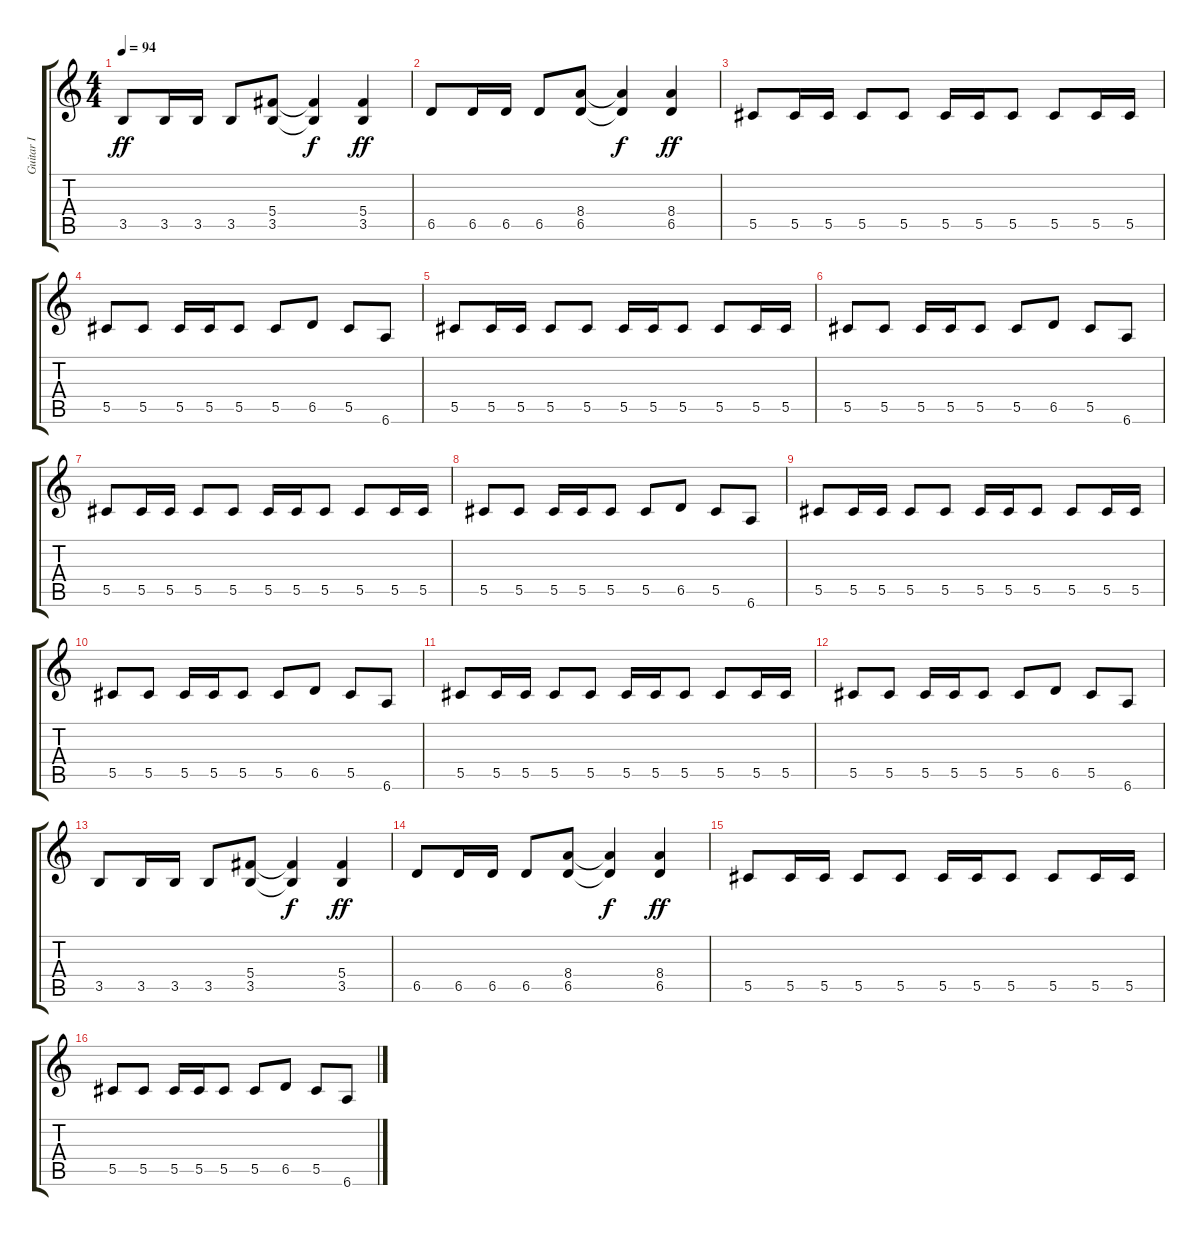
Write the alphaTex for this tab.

\track ("Guitar I" "Guitar I") {instrument distortionguitar}
\staff {score tabs}
\tuning (Eb4 Bb3 Gb3 Db3 Ab2 Eb2) {hide}
\ts (4 4)
\tempo 94
\clef g2
\ks c
3.5.8{dy ff} 3.5.16 3.5.16 3.5.8 (5.4 3.5).8 (5.4{t} 3.5{t}).4{dy f} (5.4 3.5).4{dy ff} |
6.5.8 6.5.16 6.5.16 6.5.8 (8.4 6.5).8 (8.4{t} 6.5{t}).4{dy f} (8.4 6.5).4{dy ff} |
5.5.8 5.5.16 5.5.16 5.5.8 5.5.8 5.5.16 5.5.16 5.5.8 5.5.8 5.5.16 5.5.16 |
5.5.8 5.5.8 5.5.16 5.5.16 5.5.8 5.5.8 6.5.8 5.5.8 6.6.8 |
5.5.8 5.5.16 5.5.16 5.5.8 5.5.8 5.5.16 5.5.16 5.5.8 5.5.8 5.5.16 5.5.16 |
5.5.8 5.5.8 5.5.16 5.5.16 5.5.8 5.5.8 6.5.8 5.5.8 6.6.8 |
5.5.8 5.5.16 5.5.16 5.5.8 5.5.8 5.5.16 5.5.16 5.5.8 5.5.8 5.5.16 5.5.16 |
5.5.8 5.5.8 5.5.16 5.5.16 5.5.8 5.5.8 6.5.8 5.5.8 6.6.8 |
5.5.8 5.5.16 5.5.16 5.5.8 5.5.8 5.5.16 5.5.16 5.5.8 5.5.8 5.5.16 5.5.16 |
5.5.8 5.5.8 5.5.16 5.5.16 5.5.8 5.5.8 6.5.8 5.5.8 6.6.8 |
5.5.8 5.5.16 5.5.16 5.5.8 5.5.8 5.5.16 5.5.16 5.5.8 5.5.8 5.5.16 5.5.16 |
5.5.8 5.5.8 5.5.16 5.5.16 5.5.8 5.5.8 6.5.8 5.5.8 6.6.8 |
3.5.8 3.5.16 3.5.16 3.5.8 (5.4 3.5).8 (5.4{t} 3.5{t}).4{dy f} (5.4 3.5).4{dy ff} |
6.5.8 6.5.16 6.5.16 6.5.8 (8.4 6.5).8 (8.4{t} 6.5{t}).4{dy f} (8.4 6.5).4{dy ff} |
5.5.8 5.5.16 5.5.16 5.5.8 5.5.8 5.5.16 5.5.16 5.5.8 5.5.8 5.5.16 5.5.16 |
5.5.8 5.5.8 5.5.16 5.5.16 5.5.8 5.5.8 6.5.8 5.5.8 6.6.8
